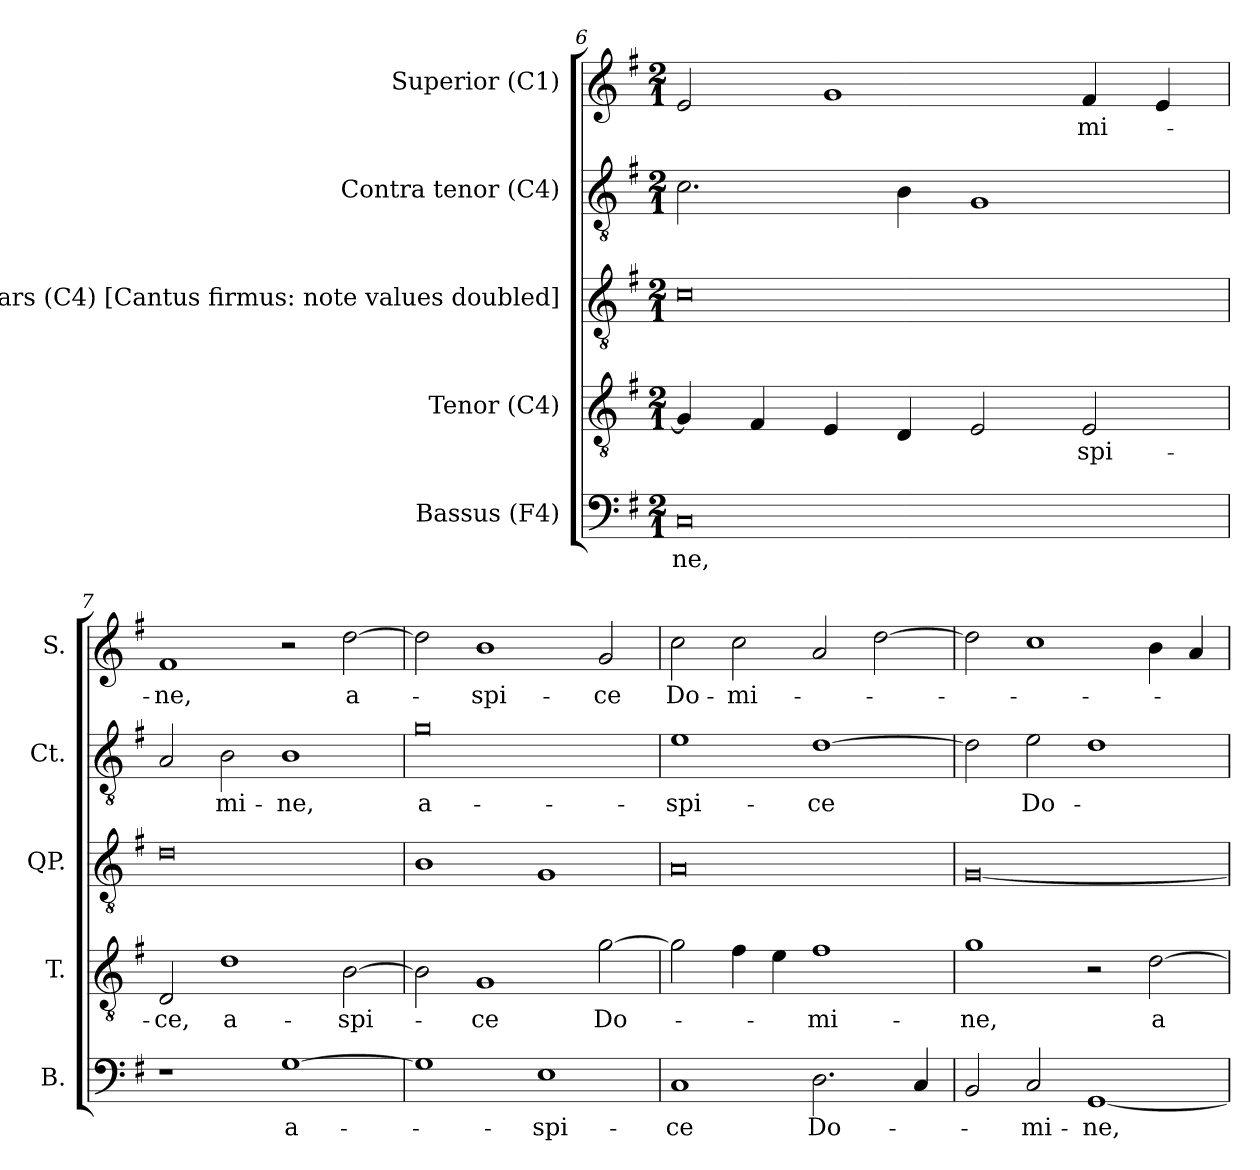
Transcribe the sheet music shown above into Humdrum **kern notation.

**kern	**text	**kern	**text	**kern	**kern	**text	**kern	**text
*part5	*part5	*part4	*part4	*part3	*part2	*part2	*part1	*part1
*staff5	*staff5	*staff4	*staff4	*staff3	*staff2	*staff2	*staff1	*staff1
*I"Bassus (F4)	*	*I"Tenor (C4)	*	*I"Quinta pars (C4) [Cantus firmus: note values doubled]	*I"Contra tenor (C4)	*	*I"Superior (C1)	*
*I'B.	*	*I'T.	*	*I'QP.	*I'Ct.	*	*I'S.	*
*clefF4	*	*clefGv2	*	*clefGv2	*clefGv2	*	*clefG2	*
*	*	*ITrd7c12	*	*ITrd7c12	*	*	*	*
*k[f#]	*	*k[f#]	*	*k[f#]	*k[f#]	*	*k[f#]	*
*G:	*	*G:	*	*G:	*G:	*	*G:	*
*M2/1	*	*M2/1	*	*M2/1	*M2/1	*	*M2/1	*
=6	=6	=6	=6	=6	=6	=6	=6	=6
!	!LO:LY:b:color=#000000	!	!	!	!	!	!	!
0Ci	-ne,	4GGi/]	.	0Ci	2.ci\	.	2ei/	.
.	.	4FF#i/	.	.	.	.	.	.
.	.	4EEi/	.	.	.	.	1gi	.
.	.	4DDi/	.	.	4Bi\	.	.	.
.	.	2EEi/	.	.	1Gi	.	.	.
!	!	!	!LO:LY:b:color=#000000	!	!	!	!	!
!	!	!	!	!	!	!	!	!LO:LY:b:color=#000000
.	.	2EEi/	-spi-	.	.	.	4f#i/	-mi-
.	.	.	.	.	.	.	4ei/	.
=7	=7	=7	=7	=7	=7	=7	=7	=7
!	!	!	!LO:LY:b:color=#000000	!	!	!	!	!
!	!	!	!	!	!	!	!	!LO:LY:b:color=#000000
1r	.	2DDi/	-ce,	0Di	2Ai/	.	1f#i	-ne,
!	!	!	!LO:LY:b:color=#000000	!	!	!	!	!
!	!	!	!	!	!	!LO:LY:b:color=#000000	!	!
.	.	1Di	a-	.	2Bi\	-mi-	.	.
!	!LO:LY:b:color=#000000	!	!	!	!	!	!	!
!	!	!	!	!	!	!LO:LY:b:color=#000000	!	!
[1Gi	a-	.	.	.	1Bi	-ne,	2r	.
!	!	!	!LO:LY:b:color=#000000	!	!	!	!	!
!	!	!	!	!	!	!	!	!LO:LY:b:color=#000000
.	.	[2BBi\	-spi-	.	.	.	[2ddi\	a-
=8	=8	=8	=8	=8	=8	=8	=8	=8
!	!	!	!	!	!	!LO:LY:b:color=#000000	!	!
1Gi]	.	2BBi\]	.	1BBi	0gi	a-	2ddi\]	.
!	!	!	!LO:LY:b:color=#000000	!	!	!	!	!
!	!	!	!	!	!	!	!	!LO:LY:b:color=#000000
.	.	1GGi	-ce	.	.	.	1bi	-spi-
!	!LO:LY:b:color=#000000	!	!	!	!	!	!	!
1Ei	-spi-	.	.	1GGi	.	.	.	.
!	!	!	!LO:LY:b:color=#000000	!	!	!	!	!
!	!	!	!	!	!	!	!	!LO:LY:b:color=#000000
.	.	[2Gi\	Do-	.	.	.	2gi/	-ce
!!LO:LB:g=z
=9	=9	=9	=9	=9	=9	=9	=9	=9
!	!LO:LY:b:color=#000000	!	!	!	!	!	!	!
!	!	!	!	!	!	!LO:LY:b:color=#000000	!	!
!	!	!	!	!	!	!	!	!LO:LY:b:color=#000000
1Ci	-ce	2Gi\]	.	0AAi	1ei	-spi-	2cci\	Do-
!	!	!	!	!	!	!	!	!LO:LY:b:color=#000000
.	.	4F#i\	.	.	.	.	2cci\	-mi-
.	.	4Ei\	.	.	.	.	.	.
!	!LO:LY:b:color=#000000	!	!	!	!	!	!	!
!	!	!	!LO:LY:b:color=#000000	!	!	!	!	!
!	!	!	!	!	!	!LO:LY:b:color=#000000	!	!
2.Di\	Do-	1F#i	-mi-	.	[1di	-ce	2ai/	.
.	.	.	.	.	.	.	[2ddi\	.
4Ci/	.	.	.	.	.	.	.	.
=10	=10	=10	=10	=10	=10	=10	=10	=10
!	!	!	!LO:LY:b:color=#000000	!	!	!	!	!
2BBi/	.	1Gi	-ne,	[0GGi	2di\]	.	2ddi\]	.
!	!LO:LY:b:color=#000000	!	!	!	!	!	!	!
!	!	!	!	!	!	!LO:LY:b:color=#000000	!	!
2Ci/	-mi-	.	.	.	2ei\	Do-	1cci	.
!	!LO:LY:b:color=#000000	!	!	!	!	!	!	!
[1GGi	-ne,	2r	.	.	1di	.	.	.
!	!	!	!LO:LY:b:color=#000000	!	!	!	!	!
.	.	[2Di\	a-	.	.	.	4bi\	.
.	.	.	.	.	.	.	4ai/	.
=	=	=	=	=	=	=	=	=
*-	*-	*-	*-	*-	*-	*-	*-	*-
